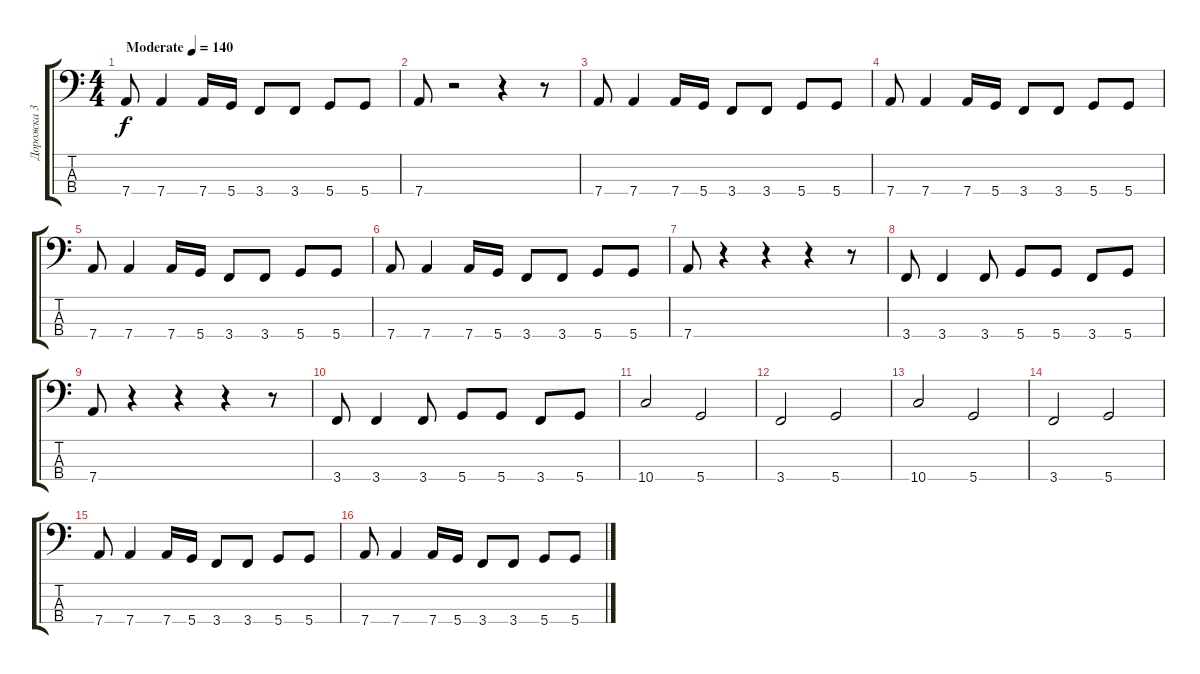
\track ("Дорожка 3" "Дорожка 3") {instrument electricbassfinger}
\staff {score tabs}
\tuning (G2 D2 A1 D1) {hide}
\ts (4 4)
\tempo (140 "Moderate")
\clef f4
\ks c
7.4.8{dy f instrument electricbassfinger} 7.4.4 7.4.16 5.4.16 3.4.8 3.4.8 5.4.8 5.4.8 |
7.4.8 r.2 r.4 r.8 |
7.4.8 7.4.4 7.4.16 5.4.16 3.4.8 3.4.8 5.4.8 5.4.8 |
7.4.8 7.4.4 7.4.16 5.4.16 3.4.8 3.4.8 5.4.8 5.4.8 |
7.4.8 7.4.4 7.4.16 5.4.16 3.4.8 3.4.8 5.4.8 5.4.8 |
7.4.8 7.4.4 7.4.16 5.4.16 3.4.8 3.4.8 5.4.8 5.4.8 |
7.4.8 r.4 r.4 r.4 r.8 |
3.4.8 3.4.4 3.4.8 5.4.8 5.4.8 3.4.8 5.4.8 |
7.4.8 r.4 r.4 r.4 r.8 |
3.4.8 3.4.4 3.4.8 5.4.8 5.4.8 3.4.8 5.4.8 |
10.4.2 5.4.2 |
3.4.2 5.4.2 |
10.4.2 5.4.2 |
3.4.2 5.4.2 |
7.4.8 7.4.4 7.4.16 5.4.16 3.4.8 3.4.8 5.4.8 5.4.8 |
7.4.8 7.4.4 7.4.16 5.4.16 3.4.8 3.4.8 5.4.8 5.4.8
